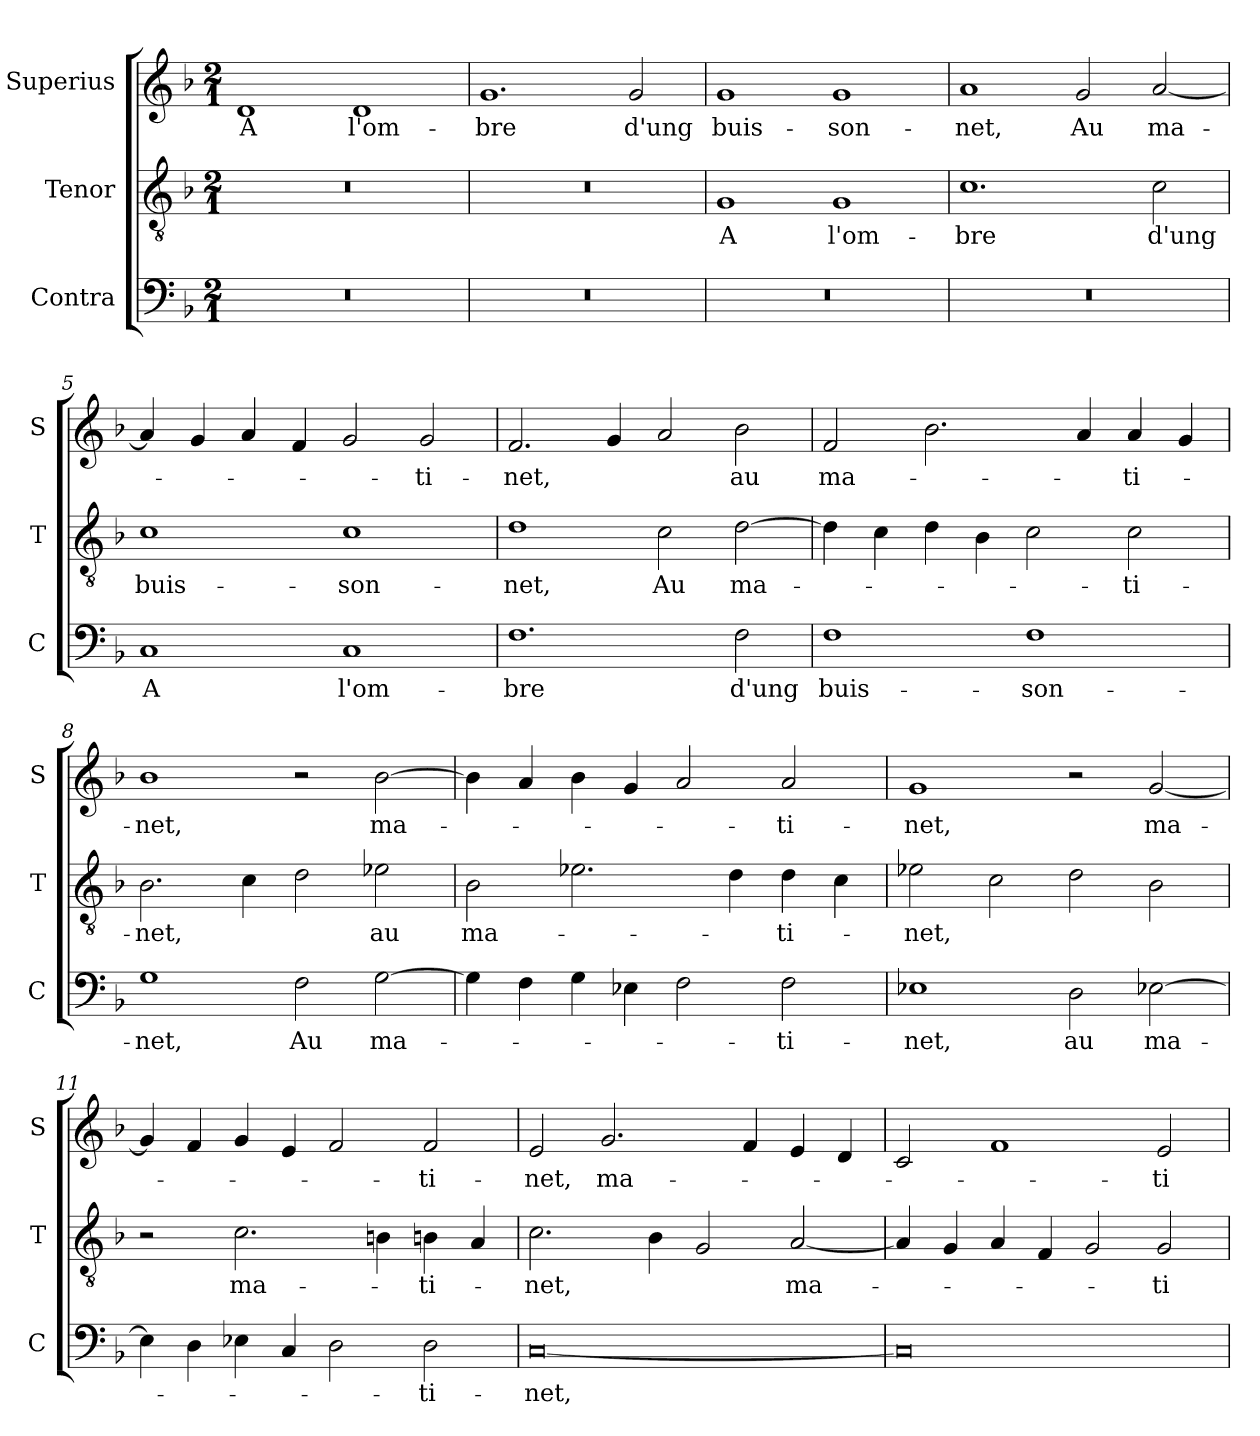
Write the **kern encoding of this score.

**kern	**text	**kern	**text	**kern	**text
*part3	*part3	*part2	*part2	*part1	*part1
*staff3	*staff3	*staff2	*staff2	*staff1	*staff1
*I"Contra	*	*I"Tenor	*	*I"Superius	*
*I'C	*	*I'T	*	*I'S	*
*clefF4	*	*clefGv2	*	*clefG2	*
*k[b-]	*	*k[b-]	*	*k[b-]	*
*M2/1	*	*M2/1	*	*M2/1	*
=1	=1	=1	=1	=1	=1
0r	.	0r	.	1d	A
.	.	.	.	1d	l'om-
=2	=2	=2	=2	=2	=2
0r	.	0r	.	1.g	-bre
.	.	.	.	2g/	d'ung
=3	=3	=3	=3	=3	=3
0r	.	1G	A	1g	buis-
.	.	1G	l'om-	1g	-son-
=4	=4	=4	=4	=4	=4
0r	.	1.c	-bre	1a	-net,
.	.	.	.	2g/	Au
.	.	2c\	d'ung	[2a/	ma-
=5	=5	=5	=5	=5	=5
1C	A	1c	buis-	4a/]	.
.	.	.	.	4g/	.
.	.	.	.	4a/	.
.	.	.	.	4f/	.
1C	l'om-	1c	-son-	2g/	.
.	.	.	.	2g/	-ti-
=6	=6	=6	=6	=6	=6
1.F	-bre	1d	-net,	2.f/	-net,
.	.	.	.	4g/	.
.	.	2c\	Au	2a/	.
2F\	d'ung	[2d\	ma-	2b-\	au
=7	=7	=7	=7	=7	=7
1F	buis-	4d\]	.	2f/	ma-
.	.	4c\	.	.	.
.	.	4d\	.	2.b-\	.
.	.	4B-\	.	.	.
1F	-son-	2c\	.	.	.
.	.	.	.	4a/	.
.	.	2c\	-ti-	4a/	-ti-
.	.	.	.	4g/	.
=8	=8	=8	=8	=8	=8
1G	-net,	2.B-\	-net,	1b-	-net,
.	.	4c\	.	.	.
2F\	Au	2d\	.	2r	.
[2G\	ma-	2e-X\	au	[2b-\	ma-
=9	=9	=9	=9	=9	=9
4G\]	.	2B-\	ma-	4b-\]	.
4F\	.	.	.	4a/	.
4G\	.	2.e-X\	.	4b-\	.
4E-X\	.	.	.	4g/	.
2F\	.	.	.	2a/	.
.	.	4d\	.	.	.
2F\	-ti-	4d\	-ti-	2a/	-ti-
.	.	4c\	.	.	.
=10	=10	=10	=10	=10	=10
1E-X	-net,	2e-X\	-net,	1g	-net,
.	.	2c\	.	.	.
2D\	au	2d\	.	2r	.
[2E-X\	ma-	2B-\	.	[2g/	ma-
=11	=11	=11	=11	=11	=11
4E-\]	.	2r	.	4g/]	.
4D\	.	.	.	4f/	.
4E-X\	.	2.c\	ma-	4g/	.
4C/	.	.	.	4e/	.
2D\	.	.	.	2f/	.
.	.	4Bn\	.	.	.
2D\	-ti-	4Bn\	-ti-	2f/	-ti-
.	.	4A/	.	.	.
=12	=12	=12	=12	=12	=12
[0C	net,	2.c\	net,	2e/	net,
.	.	.	.	2.g/	ma-
.	.	4B-\	.	.	.
.	.	2G/	.	.	.
.	.	.	.	4f/	.
.	.	[2A/	ma-	4e/	.
.	.	.	.	4d/	.
=13	=13	=13	=13	=13	=13
0C]	.	4A/]	.	2c/	.
.	.	4G/	.	.	.
.	.	4A/	.	1f	.
.	.	4F/	.	.	.
.	.	2G/	.	.	.
.	.	2G/	-ti-	2e/	-ti-
=	=	=	=	=	=
*-	*-	*-	*-	*-	*-
